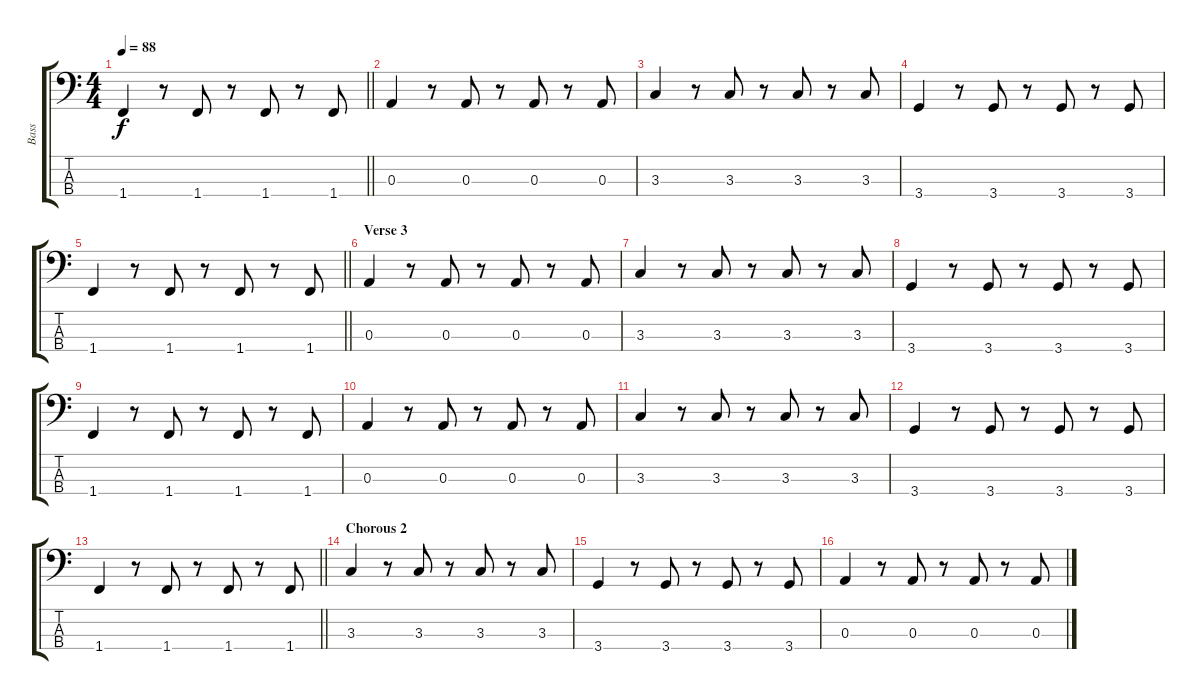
\track ("Bass" "Bass") {instrument electricbassfinger}
\staff {score tabs}
\tuning (G2 D2 A1 E1) {hide}
\ts (4 4)
\tempo 88
\clef f4
\barLineRight lightlight
\ks c
1.4.4{dy f} r.8 1.4.8 r.8 1.4.8 r.8 1.4.8 |
\section ("" "")
0.3.4 r.8 0.3.8 r.8 0.3.8 r.8 0.3.8 |
3.3.4 r.8 3.3.8 r.8 3.3.8 r.8 3.3.8 |
3.4.4 r.8 3.4.8 r.8 3.4.8 r.8 3.4.8 |
\barLineRight lightlight
1.4.4 r.8 1.4.8 r.8 1.4.8 r.8 1.4.8 |
\section ("" "Verse 3")
0.3.4 r.8 0.3.8 r.8 0.3.8 r.8 0.3.8 |
3.3.4 r.8 3.3.8 r.8 3.3.8 r.8 3.3.8 |
3.4.4 r.8 3.4.8 r.8 3.4.8 r.8 3.4.8 |
1.4.4 r.8 1.4.8 r.8 1.4.8 r.8 1.4.8 |
0.3.4 r.8 0.3.8 r.8 0.3.8 r.8 0.3.8 |
3.3.4 r.8 3.3.8 r.8 3.3.8 r.8 3.3.8 |
3.4.4 r.8 3.4.8 r.8 3.4.8 r.8 3.4.8 |
\barLineRight lightlight
1.4.4 r.8 1.4.8 r.8 1.4.8 r.8 1.4.8 |
\section ("" "Chorous 2")
3.3.4 r.8 3.3.8 r.8 3.3.8 r.8 3.3.8 |
3.4.4 r.8 3.4.8 r.8 3.4.8 r.8 3.4.8 |
0.3.4 r.8 0.3.8 r.8 0.3.8 r.8 0.3.8
